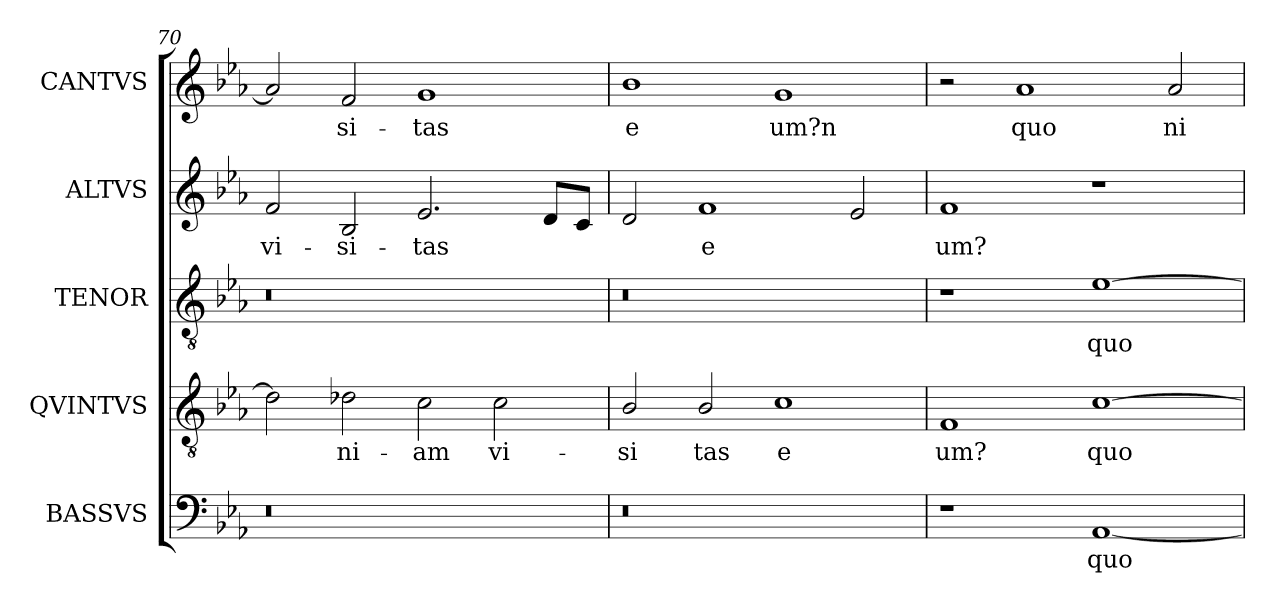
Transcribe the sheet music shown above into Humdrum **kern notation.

**kern	**text	**kern	**text	**kern	**text	**kern	**text	**kern	**text
*part5	*part5	*part4	*part4	*part3	*part3	*part2	*part2	*part1	*part1
*staff5	*staff5	*staff4	*staff4	*staff3	*staff3	*staff2	*staff2	*staff1	*staff1
*I"BASSVS	*	*I"QVINTVS	*	*I"TENOR	*	*I"ALTVS	*	*I"CANTVS	*
*clefF4	*	*clefGv2	*	*clefGv2	*	*clefG2	*	*clefG2	*
*k[b-e-a-]	*	*k[b-e-a-]	*	*k[b-e-a-]	*	*k[b-e-a-]	*	*k[b-e-a-]	*
*E-:	*	*E-:	*	*E-:	*	*E-:	*	*E-:	*
=70	=70	=70	=70	=70	=70	=70	=70	=70	=70
!	!	!	!LO:LY:b:cj	!	!	!	!LO:LY:b:cj	!	!LO:LY:b:cj
0r	.	2d-\]	--	0r	.	2f/	vi-	2a-/]	--
!	!	!	!LO:LY:b:cj	!	!	!	!LO:LY:b:cj	!	!LO:LY:b:cj
.	.	2d-X\	-ni-	.	.	2B-/	-si-	2f/	-si-
!	!	!	!LO:LY:b:cj	!	!	!	!LO:LY:b:cj	!	!LO:LY:b:cj
.	.	2c\	-am	.	.	2.e-/	-tas	1g	-tas
!	!	!	!LO:LY:b:cj	!	!	!	!	!	!
.	.	2c\	vi-	.	.	.	.	.	.
!	!	!	!	!	!	!	!LO:LY:b:cj	!	!
.	.	.	.	.	.	8d/L	.	.	.
!	!	!	!	!	!	!	!LO:LY:b:cj	!	!
.	.	.	.	.	.	8c/J	.	.	.
!!LO:PB:g=z
=71	=71	=71	=71	=71	=71	=71	=71	=71	=71
!	!	!	!LO:LY:b:cj	!	!	!	!LO:LY:b:cj	!	!LO:LY:b:cj
0r	.	2B-/	-si	0r	.	2d/	.	1b-	e
!	!	!	!LO:LY:b:cj	!	!	!	!LO:LY:b:cj	!	!
.	.	2B-/	tas	.	.	1f	e	.	.
!	!	!	!LO:LY:b:cj	!	!	!	!	!	!LO:LY:b:cj
.	.	1c	e	.	.	.	.	1g	um?n
!	!	!	!	!	!	!	!LO:LY:b:cj	!	!
.	.	.	.	.	.	2e-/	.	.	.
=72	=72	=72	=72	=72	=72	=72	=72	=72	=72
!	!	!	!LO:LY:b:cj	!	!	!	!LO:LY:b:cj	!	!
1r	.	1F	um?	1r	.	1f	um?	2r	.
!	!	!	!	!	!	!	!	!	!LO:LY:b:cj
.	.	.	.	.	.	.	.	1a-	quo
!	!LO:LY:b:cj	!	!LO:LY:b:cj	!	!LO:LY:b:cj	!	!	!	!
[<1AA-	quo	[>1c	quo	[>1e-	quo	1r	.	.	.
!	!	!	!	!	!	!	!	!	!LO:LY:b:cj
.	.	.	.	.	.	.	.	2a-/	ni
=	=	=	=	=	=	=	=	=	=
*-	*-	*-	*-	*-	*-	*-	*-	*-	*-
